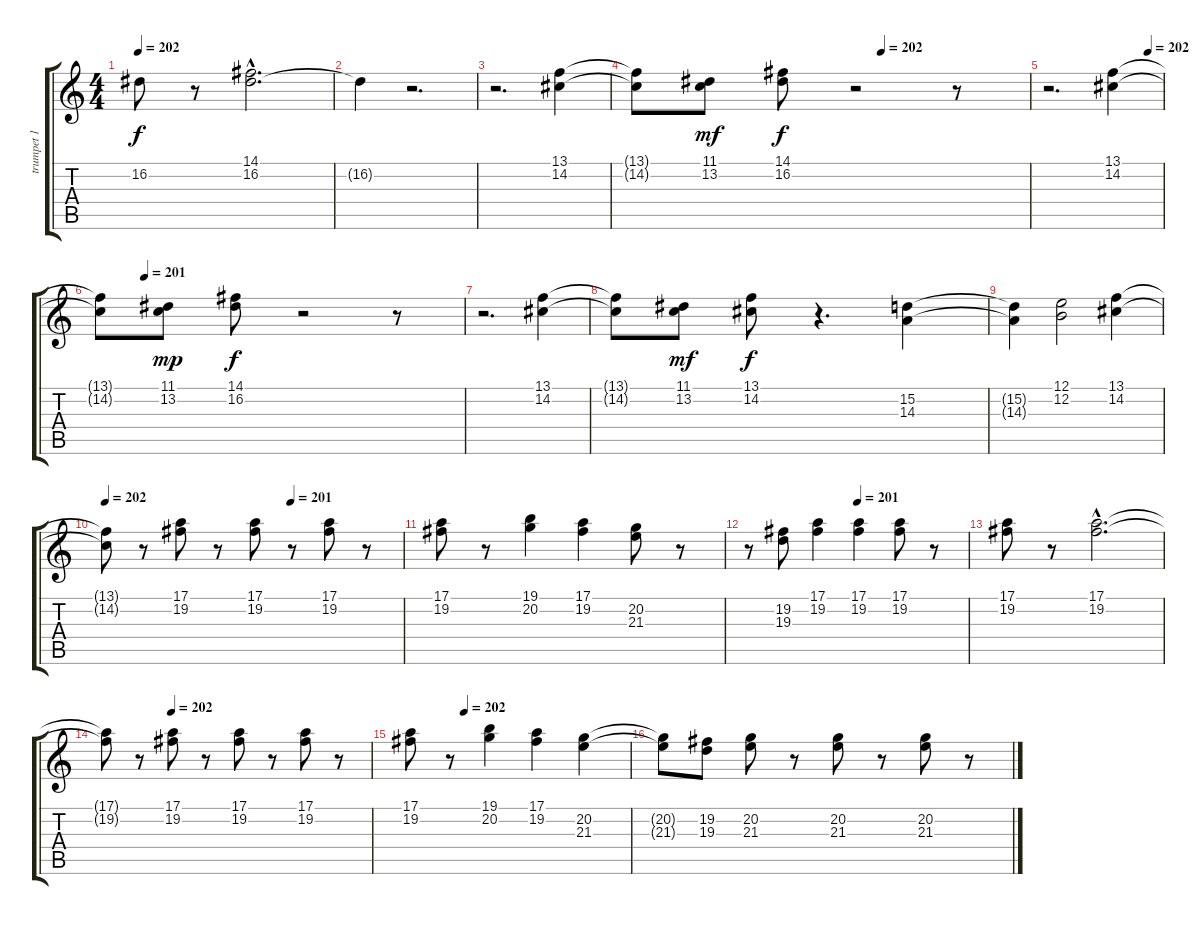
\track ("trumpet 1" "trumpet 1") {instrument brasssection}
\staff {score tabs}
\tuning (E4 B3 G3 D3 A2 E2) {hide}
\ts (4 4)
\tempo 202
\clef g2
\ks c
16.2{t}.8{dy f} r.8 (14.1{hac} 16.2{hac}).2{d} |
16.2{t}.4 r.2{d} |
r.2{d} (13.1 14.2).4 |
\tempo (202 0.625)
(13.1{t} 14.2{t}).8 (11.1 13.2).8{dy mf} (14.1 16.2).8{dy f} r.2 r.8 |
\tempo (202 0.875)
r.2{d} (13.1 14.2).4 |
\tempo (201 0.125)
(13.1{t} 14.2{t}).8 (11.1 13.2).8{dy mp} (14.1 16.2).8{dy f} r.2 r.8 |
r.2{d} (13.1 14.2).4 |
(13.1{t} 14.2{t}).8 (11.1 13.2).8{dy mf} (13.1 14.2).8{dy f} r.4{d} (15.2 14.3).4 |
(15.2{t} 14.3{t}).4 (12.1 12.2).2 (13.1 14.2).4 |
\tempo 202
\tempo (201 0.625)
(13.1{t} 14.2{t}).8 r.8 (17.1 19.2).8 r.8 (17.1 19.2).8 r.8 (17.1 19.2).8 r.8 |
(17.1 19.2).8 r.8 (19.1 20.2).4 (17.1 19.2).4 (20.2 21.3).8 r.8 |
\tempo (201 0.5)
r.8 (19.2 19.3).8 (17.1 19.2).4 (17.1 19.2).4 (17.1 19.2).8 r.8 |
(17.1 19.2).8 r.8 (17.1{hac} 19.2{hac}).2{d} |
\tempo (202 0.25)
(17.1{t} 19.2{t}).8 r.8 (17.1 19.2).8 r.8 (17.1 19.2).8 r.8 (17.1 19.2).8 r.8 |
\tempo (202 0.25)
(17.1 19.2).8 r.8 (19.1 20.2).4 (17.1 19.2).4 (20.2 21.3).4 |
(20.2{t} 21.3{t}).8 (19.2 19.3).8 (20.2 21.3).8 r.8 (20.2 21.3).8 r.8 (20.2 21.3).8 r.8
